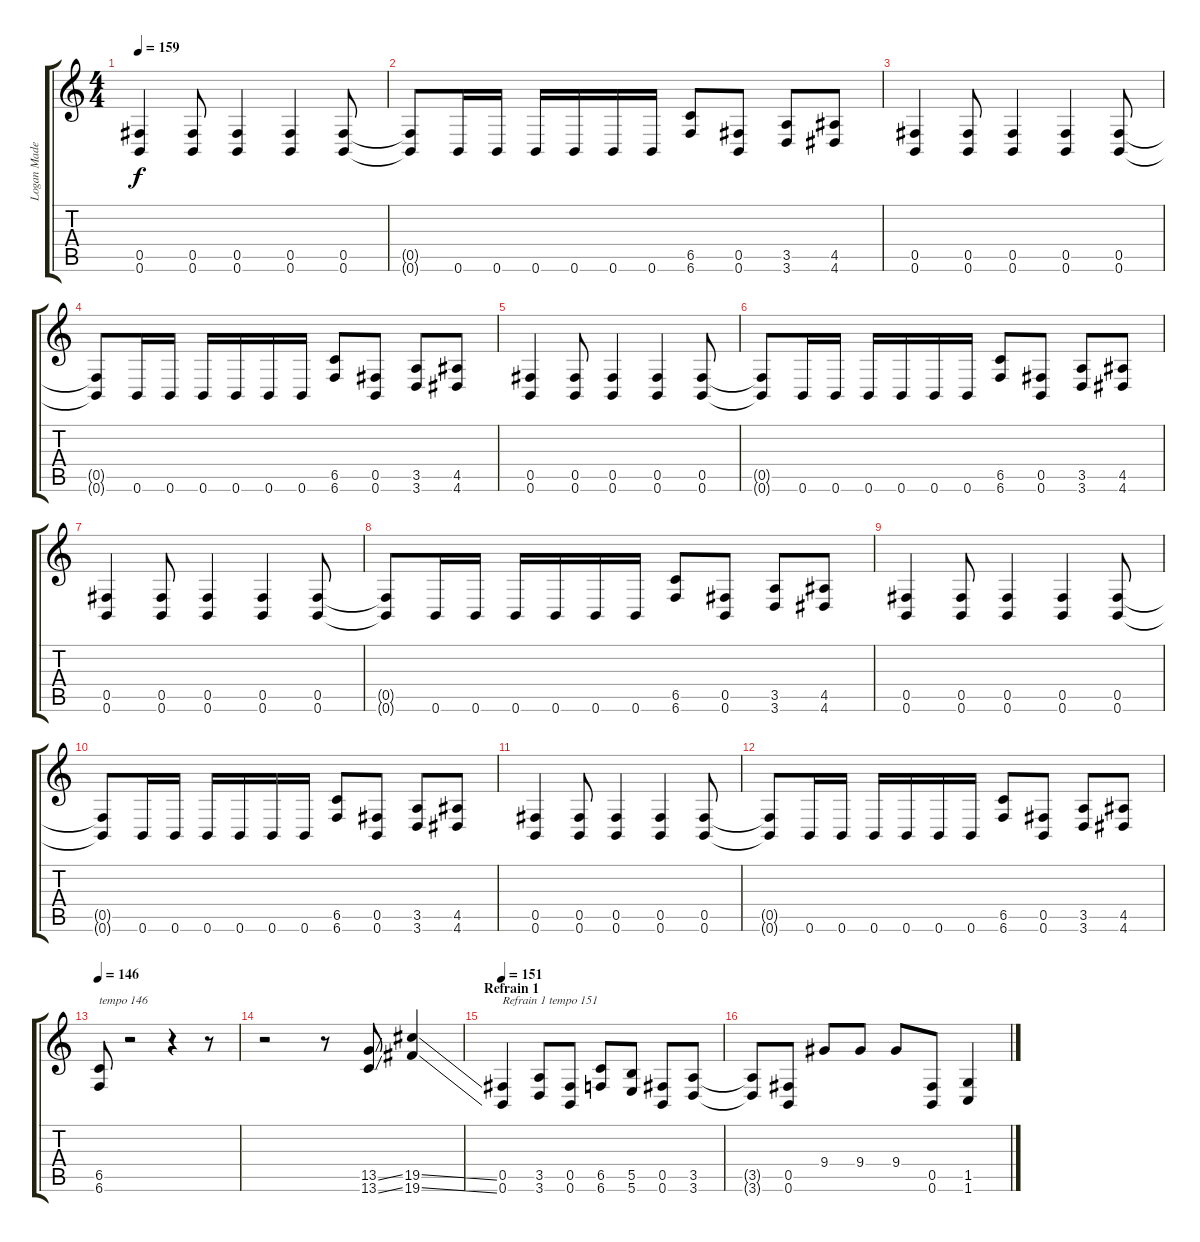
\track ("Logan Mader" "Logan Made") {instrument overdrivenguitar}
\staff {score tabs}
\tuning (Db4 A3 E3 B2 Gb2 B1) {hide}
\ts (4 4)
\tempo 159
\clef g2
\ks c
(0.5 0.6).4{dy f} (0.5 0.6).8 (0.5 0.6).4 (0.5 0.6).4 (0.5 0.6).8 |
(0.5{t} 0.6{t}).8 0.6.16 0.6.16 0.6.16 0.6.16 0.6.16 0.6.16 (6.5 6.6).8 (0.5 0.6).8 (3.5 3.6).8 (4.5 4.6).8 |
(0.5 0.6).4 (0.5 0.6).8 (0.5 0.6).4 (0.5 0.6).4 (0.5 0.6).8 |
(0.5{t} 0.6{t}).8 0.6.16 0.6.16 0.6.16 0.6.16 0.6.16 0.6.16 (6.5 6.6).8 (0.5 0.6).8 (3.5 3.6).8 (4.5 4.6).8 |
(0.5 0.6).4 (0.5 0.6).8 (0.5 0.6).4 (0.5 0.6).4 (0.5 0.6).8 |
(0.5{t} 0.6{t}).8 0.6.16 0.6.16 0.6.16 0.6.16 0.6.16 0.6.16 (6.5 6.6).8 (0.5 0.6).8 (3.5 3.6).8 (4.5 4.6).8 |
(0.5 0.6).4 (0.5 0.6).8 (0.5 0.6).4 (0.5 0.6).4 (0.5 0.6).8 |
(0.5{t} 0.6{t}).8 0.6.16 0.6.16 0.6.16 0.6.16 0.6.16 0.6.16 (6.5 6.6).8 (0.5 0.6).8 (3.5 3.6).8 (4.5 4.6).8 |
(0.5 0.6).4 (0.5 0.6).8 (0.5 0.6).4 (0.5 0.6).4 (0.5 0.6).8 |
(0.5{t} 0.6{t}).8 0.6.16 0.6.16 0.6.16 0.6.16 0.6.16 0.6.16 (6.5 6.6).8 (0.5 0.6).8 (3.5 3.6).8 (4.5 4.6).8 |
(0.5 0.6).4 (0.5 0.6).8 (0.5 0.6).4 (0.5 0.6).4 (0.5 0.6).8 |
(0.5{t} 0.6{t}).8 0.6.16 0.6.16 0.6.16 0.6.16 0.6.16 0.6.16 (6.5 6.6).8 (0.5 0.6).8 (3.5 3.6).8 (4.5 4.6).8 |
\tempo 146
(6.5 6.6).8{txt "tempo 146"} r.2 r.4 r.8 |
r.2 r.8 (13.5{ss} 13.6{ss}).8{volume 8} (19.5{ss} 19.6{ss}).4 |
\section ("" "Refrain 1")
\tempo 151
(0.5 0.6).4{txt "Refrain 1 tempo 151" volume 11} (3.5 3.6).8 (0.5 0.6).8 (6.5 6.6).8 (5.5 5.6).8 (0.5 0.6).8 (3.5 3.6).8 |
(3.5{t} 3.6{t}).8 (0.5 0.6).8 9.4.8 9.4.8 9.4.8 (0.5 0.6).8 (1.5 1.6).4
